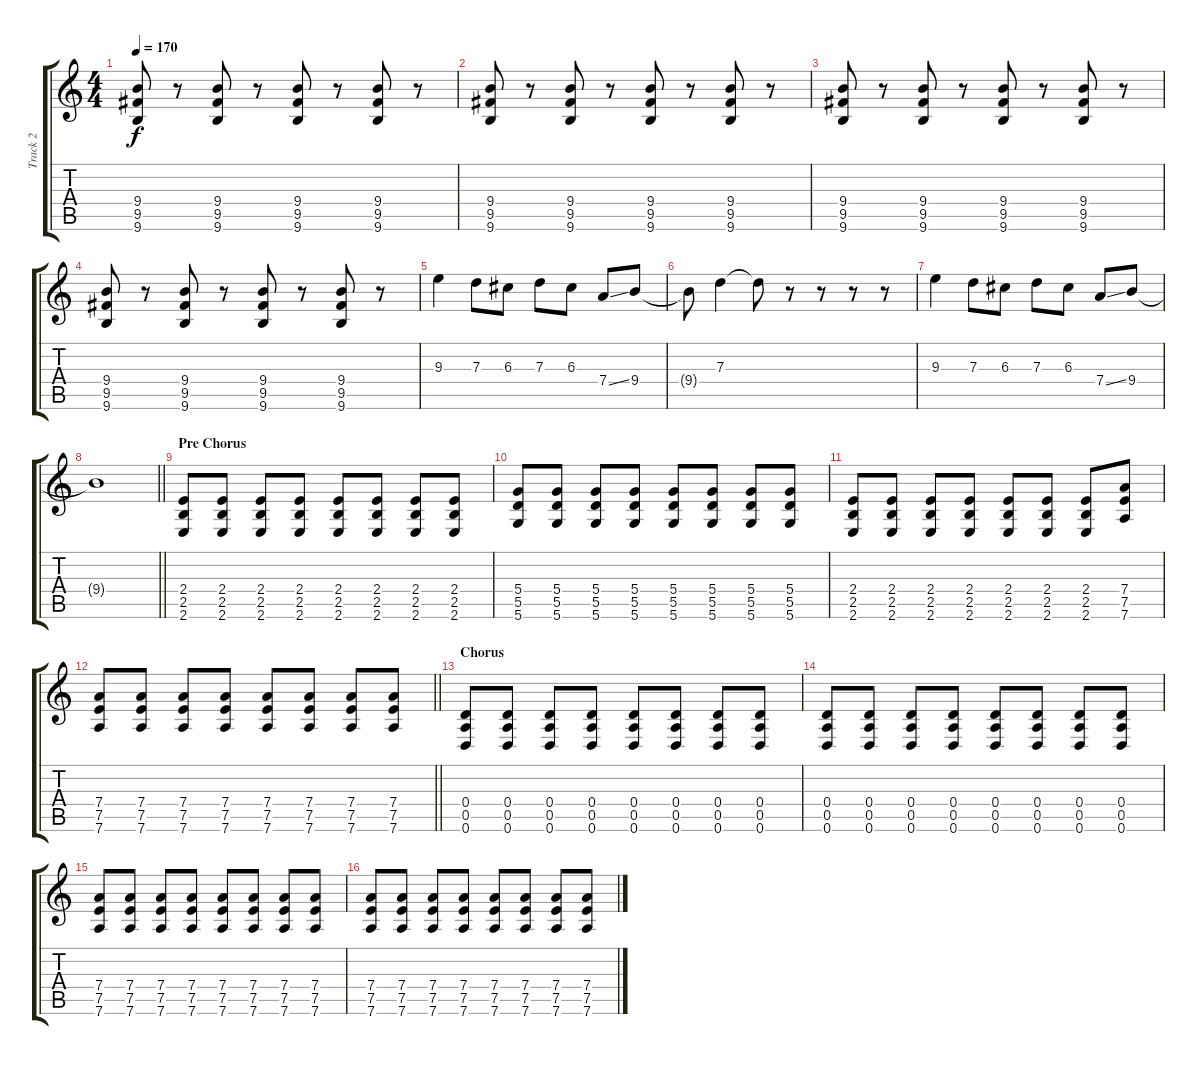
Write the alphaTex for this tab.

\track ("Track 2" "Track 2") {instrument distortionguitar}
\staff {score tabs}
\tuning (E4 B3 G3 D3 A2 D2) {hide}
\ts (4 4)
\tempo 170
\clef g2
\ks c
(9.4 9.5 9.6).8{dy f} r.8 (9.4 9.5 9.6).8 r.8 (9.4 9.5 9.6).8 r.8 (9.4 9.5 9.6).8 r.8 |
(9.4 9.5 9.6).8 r.8 (9.4 9.5 9.6).8 r.8 (9.4 9.5 9.6).8 r.8 (9.4 9.5 9.6).8 r.8 |
(9.4 9.5 9.6).8 r.8 (9.4 9.5 9.6).8 r.8 (9.4 9.5 9.6).8 r.8 (9.4 9.5 9.6).8 r.8 |
(9.4 9.5 9.6).8 r.8 (9.4 9.5 9.6).8 r.8 (9.4 9.5 9.6).8 r.8 (9.4 9.5 9.6).8 r.8 |
9.3.4 7.3.8 6.3.8 7.3.8 6.3.8 7.4{ss}.8 9.4.8 |
9.4{t}.8 7.3.4 7.3{t}.8 r.8 r.8 r.8 r.8 |
9.3.4 7.3.8 6.3.8 7.3.8 6.3.8 7.4{ss}.8 9.4.8 |
\barLineRight lightlight
9.4{t}.1 |
\section ("" "Pre Chorus")
(2.4 2.5 2.6).8 (2.4 2.5 2.6).8 (2.4 2.5 2.6).8 (2.4 2.5 2.6).8 (2.4 2.5 2.6).8 (2.4 2.5 2.6).8 (2.4 2.5 2.6).8 (2.4 2.5 2.6).8 |
(5.4 5.5 5.6).8 (5.4 5.5 5.6).8 (5.4 5.5 5.6).8 (5.4 5.5 5.6).8 (5.4 5.5 5.6).8 (5.4 5.5 5.6).8 (5.4 5.5 5.6).8 (5.4 5.5 5.6).8 |
(2.4 2.5 2.6).8 (2.4 2.5 2.6).8 (2.4 2.5 2.6).8 (2.4 2.5 2.6).8 (2.4 2.5 2.6).8 (2.4 2.5 2.6).8 (2.4 2.5 2.6).8 (7.4 7.5 7.6).8 |
\barLineRight lightlight
(7.4 7.5 7.6).8 (7.4 7.5 7.6).8 (7.4 7.5 7.6).8 (7.4 7.5 7.6).8 (7.4 7.5 7.6).8 (7.4 7.5 7.6).8 (7.4 7.5 7.6).8 (7.4 7.5 7.6).8 |
\section ("" "Chorus")
(0.4 0.5 0.6).8 (0.4 0.5 0.6).8 (0.4 0.5 0.6).8 (0.4 0.5 0.6).8 (0.4 0.5 0.6).8 (0.4 0.5 0.6).8 (0.4 0.5 0.6).8 (0.4 0.5 0.6).8 |
(0.4 0.5 0.6).8 (0.4 0.5 0.6).8 (0.4 0.5 0.6).8 (0.4 0.5 0.6).8 (0.4 0.5 0.6).8 (0.4 0.5 0.6).8 (0.4 0.5 0.6).8 (0.4 0.5 0.6).8 |
(7.4 7.5 7.6).8 (7.4 7.5 7.6).8 (7.4 7.5 7.6).8 (7.4 7.5 7.6).8 (7.4 7.5 7.6).8 (7.4 7.5 7.6).8 (7.4 7.5 7.6).8 (7.4 7.5 7.6).8 |
(7.4 7.5 7.6).8 (7.4 7.5 7.6).8 (7.4 7.5 7.6).8 (7.4 7.5 7.6).8 (7.4 7.5 7.6).8 (7.4 7.5 7.6).8 (7.4 7.5 7.6).8 (7.4 7.5 7.6).8
